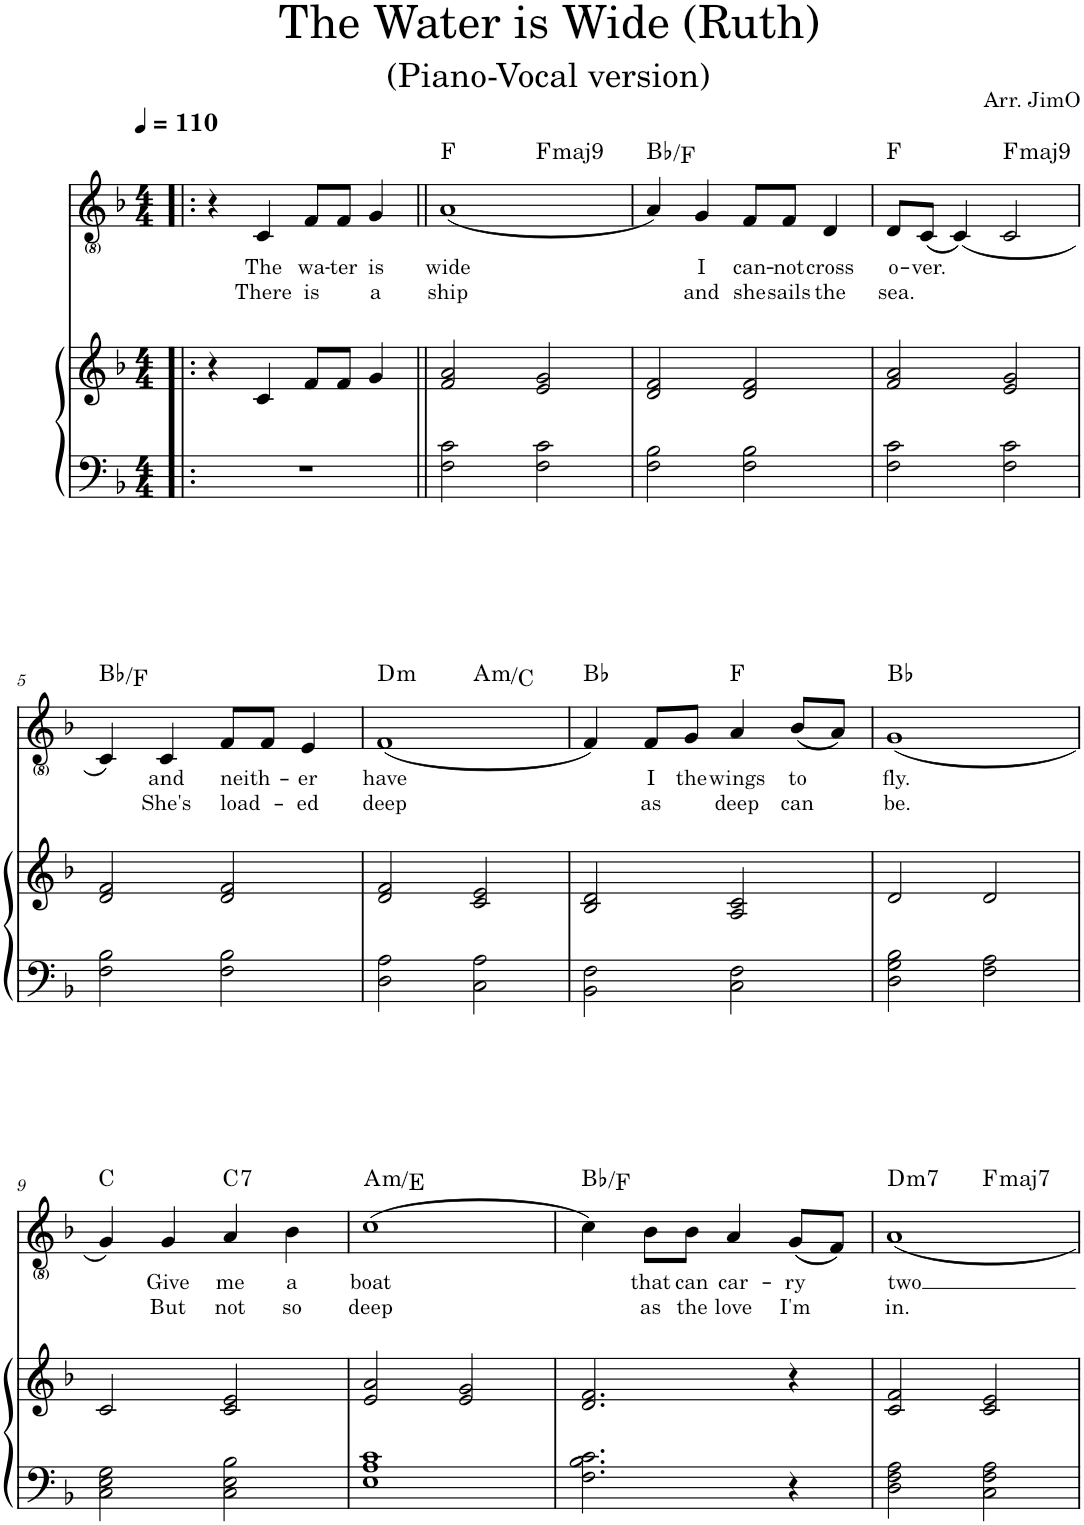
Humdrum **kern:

**kern	**kern	**kern	**text	**text	**harte
*part2	*part2	*part1	*part1	*part1	*part1
*staff3	*staff2	*staff1	*staff1	*staff1	*
*I"Piano	*	*I"Voice	*	*	*
*I'Pno	*	*I'V	*	*	*
*clefF4	*clefG2	*clefG2	*	*	*
*k[b-]	*k[b-]	*k[b-]	*	*	*
*M4/4	*M4/4	*M4/4	*	*	*
*MM110	*MM110	*MM110	*	*	*
=1!|:	=1!|:	=1!|:	=1!|:	=1!|:	=1!|:
1r	4r	4r	.	.	.
!	!	!	!LO:LY:b	!LO:LY:b	!
.	4c/	4c/	The	There	.
!	!	!	!LO:LY:b	!LO:LY:b	!
.	8f/L	8f/L	wa-	is	.
!	!	!	!LO:LY:b	!	!
.	8f/J	8f/J	-ter	.	.
!	!	!	!LO:LY:b	!LO:LY:b	!
.	4g/	4g/	is	a	.
=2||	=2||	=2||	=2||	=2||	=2||
!	!	!	!LO:LY:b	!LO:LY:b	!
*	*	*^	*	*	*
2F\ 2c\	2f/ 2a/	(1a	2ryy	wide	ship	F:maj
!	!	!	!	!	!	!LO:H:kt=maj9
2F\ 2c\	2e/ 2g/	.	2ryy	.	.	F:maj9
*	*	*v	*v	*	*	*
=3	=3	=3	=3	=3	=3
2F\ 2B-\	2d/ 2f/	4a/)	.	.	Bb:maj/5
!	!	!	!LO:LY:b	!LO:LY:b	!
.	.	4g/	I	and	.
!	!	!	!LO:LY:b	!LO:LY:b	!
2F\ 2B-\	2d/ 2f/	8f/L	can-	she	.
!	!	!	!LO:LY:b	!LO:LY:b	!
.	.	8f/J	-not	sails	.
!	!	!	!LO:LY:b	!LO:LY:b	!
.	.	4d/	cross	the	.
=4	=4	=4	=4	=4	=4
!	!	!	!LO:LY:b	!LO:LY:b	!
2F\ 2c\	2f/ 2a/	8d/L	o-	sea.	F:maj
!	!	!	!LO:LY:b	!	!
.	.	(8c/J	-ver.	.	.
.	.	(4c/)	.	.	.
!	!	!	!	!	!LO:H:kt=maj9
2F\ 2c\	2e/ 2g/	2c/	.	.	F:maj9
!!LO:LB:g=z
=5	=5	=5	=5	=5	=5
2F\ 2B-\	2d/ 2f/	4c/)	.	.	Bb:maj/5
!	!	!	!LO:LY:b	!LO:LY:b	!
.	.	4c/	and	She's	.
!	!	!	!LO:LY:b	!LO:LY:b	!
2F\ 2B-\	2d/ 2f/	8f/L	neith-	load-	.
.	.	8f/J	.	.	.
!	!	!	!LO:LY:b	!LO:LY:b	!
.	.	4e/	er	-ed	.
=6	=6	=6	=6	=6	=6
!	!	!	!LO:LY:b	!LO:LY:b	!LO:H:kt=m
*	*	*^	*	*	*
2D\ 2A\	2d/ 2f/	(1f	2ryy	have	deep	D:min
!	!	!	!	!	!	!LO:H:kt=m
2C\ 2A\	2c/ 2e/	.	2ryy	.	.	A:min/b3
*	*	*v	*v	*	*	*
=7	=7	=7	=7	=7	=7
2BB-\ 2F\	2B-/ 2d/	4f/)	.	.	Bb:maj
!	!	!	!LO:LY:b	!LO:LY:b	!
.	.	8f/L	I	as	.
!	!	!	!LO:LY:b	!	!
.	.	8g/J	the	.	.
!	!	!	!LO:LY:b	!LO:LY:b	!
2C\ 2F\	2A/ 2c/	4a/	wings	deep	F:maj
!	!	!	!LO:LY:b	!LO:LY:b	!
.	.	(8b-/L	to	can	.
.	.	8a/J)	.	.	.
=8	=8	=8	=8	=8	=8
!	!	!	!LO:LY:b	!LO:LY:b	!
2D\ 2G\ 2B-\	2d/	(1g	fly.	be.	Bb:maj
2F\ 2A\	2d/	.	.	.	.
!!LO:LB:g=z
=9	=9	=9	=9	=9	=9
2C\ 2E\ 2G\	2c/	4g/)	.	.	C:maj
!	!	!	!LO:LY:b	!LO:LY:b	!
.	.	4g/	Give	But	.
!	!	!	!LO:LY:b	!LO:LY:b	!LO:H:kt=7
2C\ 2E\ 2B-\	2c/ 2e/	4a/	me	not	C:7
!	!	!	!LO:LY:b	!LO:LY:b	!
.	.	4b-\	a	so	.
=10	=10	=10	=10	=10	=10
!	!	!	!LO:LY:b	!LO:LY:b	!LO:H:kt=m
1E 1A 1c	2e/ 2a/	(1cc	boat	deep	A:min/5
.	2e/ 2g/	.	.	.	.
=11	=11	=11	=11	=11	=11
2.F\ 2.B-\ 2.c\	2.d/ 2.f/	4cc\)	.	.	Bb:maj/5
!	!	!	!LO:LY:b	!LO:LY:b	!
.	.	8b-\L	that	as	.
!	!	!	!LO:LY:b	!LO:LY:b	!
.	.	8b-\J	can	the	.
!	!	!	!LO:LY:b	!LO:LY:b	!
.	.	4a/	car-	love	.
!	!	!	!LO:LY:b	!LO:LY:b	!
4r	4r	(8g/L	-ry	I'm	.
.	.	8f/J)	.	.	.
=12	=12	=12	=12	=12	=12
!	!	!	!LO:LY:b	!LO:LY:b	!LO:H:kt=m7
*	*	*^	*	*	*
2D\ 2F\ 2A\	2c/ 2f/	1a	2ryy	two	in.	D:min7
!	!	!	!	!	!	!LO:H:kt=maj7
2C\ 2F\ 2A\	2c/ 2e/	.	2ryy	.	.	F:maj7
*	*	*v	*v	*	*	*
=	=	=	=	=	=
*-	*-	*-	*-	*-	*-
